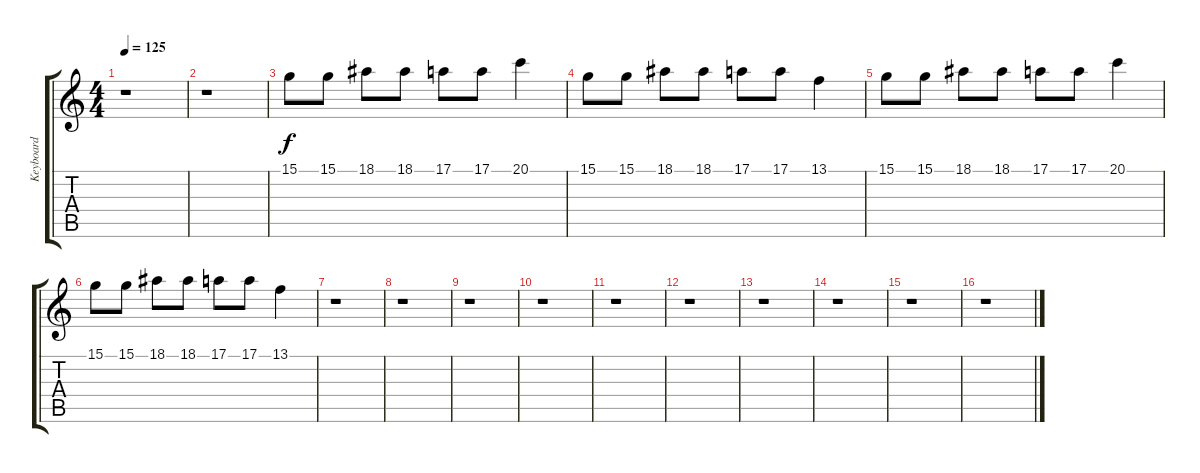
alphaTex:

\track ("Keyboard" "Keyboard") {instrument harpsichord}
\staff {score tabs}
\tuning (E4 B3 G3 D3 A2 E2) {hide}
\ts (4 4)
\tempo 125
\clef g2
\ks c
r.1{dy f} |
r.1 |
15.1.8 15.1.8 18.1.8 18.1.8 17.1.8 17.1.8 20.1.4 |
15.1.8 15.1.8 18.1.8 18.1.8 17.1.8 17.1.8 13.1.4 |
15.1.8 15.1.8 18.1.8 18.1.8 17.1.8 17.1.8 20.1.4 |
15.1.8 15.1.8 18.1.8 18.1.8 17.1.8 17.1.8 13.1.4 |
r.1 |
r.1 |
r.1 |
r.1 |
r.1 |
r.1 |
r.1 |
r.1 |
r.1 |
r.1
